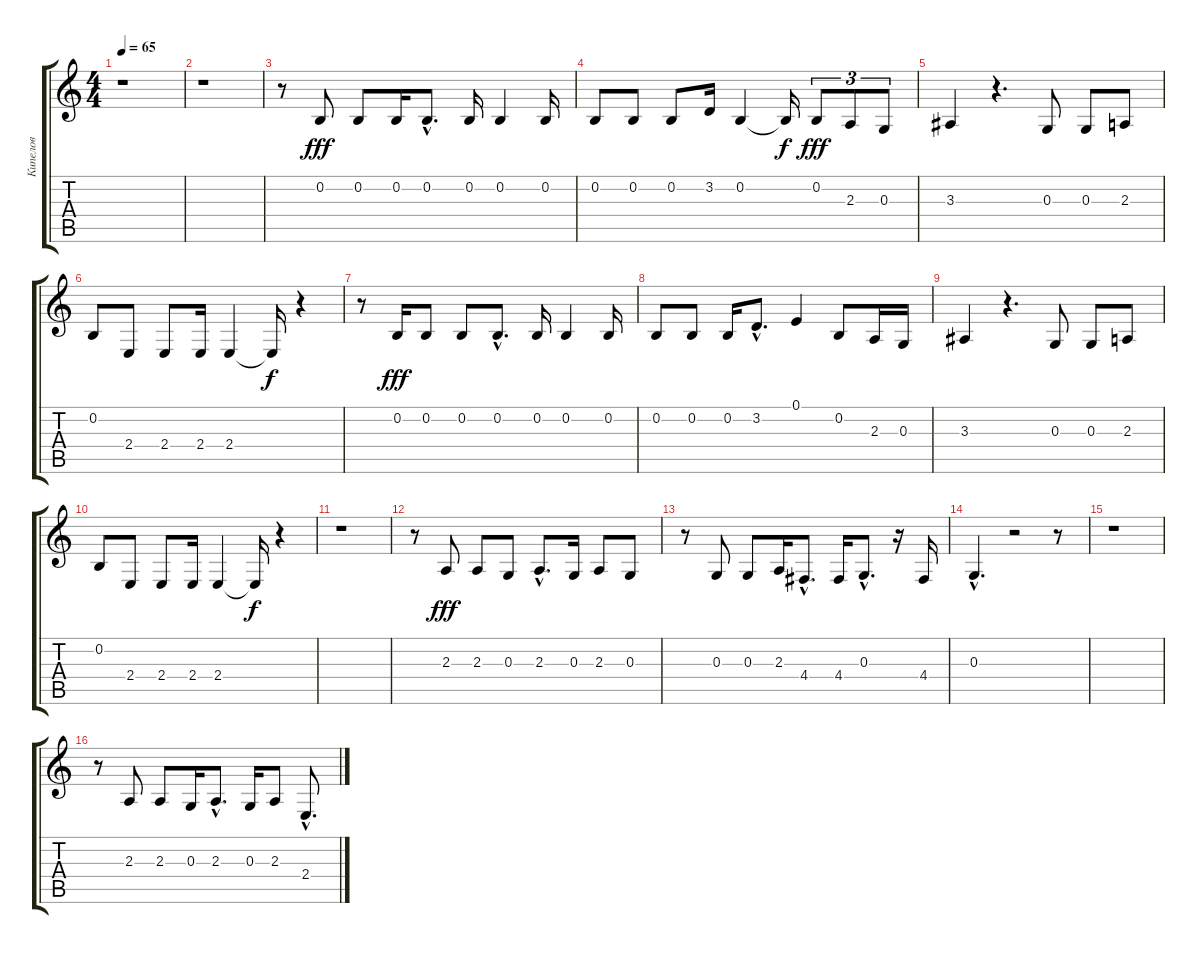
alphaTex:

\track ("Кипелов" "Кипелов") {instrument violin}
\staff {score tabs}
\tuning (E4 B3 G3 D3 A2 E2) {hide}
\ts (4 4)
\tempo 65
\clef g2
\ks c
r.1{dy fff instrument violin} |
r.1 |
r.8 0.2.8 0.2.8 0.2.16 0.2{hac}.8{d} 0.2.16 0.2.4 0.2.16 |
0.2.8 0.2.8 0.2.8 3.2.16 0.2.4 0.2{t}.16{dy f} 0.2.8{tu (3 2) dy fff} 2.3.8{tu (3 2)} 0.3.8{tu (3 2)} |
3.3.4 r.4{d} 0.3.8 0.3.8 2.3.8 |
0.2.8 2.4.8 2.4.8 2.4.16 2.4.4 2.4{t}.16{dy f} r.4 |
r.8 0.2.16{dy fff} 0.2.8 0.2.8 0.2{hac}.8{d} 0.2.16 0.2.4 0.2.16 |
0.2.8 0.2.8 0.2.16 3.2{hac}.8{d} 0.1.4 0.2.8 2.3.16 0.3.16 |
3.3.4 r.4{d} 0.3.8 0.3.8 2.3.8 |
0.2.8 2.4.8 2.4.8 2.4.16 2.4.4 2.4{t}.16{dy f} r.4 |
r.1 |
r.8 2.3.8{dy fff} 2.3.8 0.3.8 2.3{hac}.8{d} 0.3.16 2.3.8 0.3.8 |
r.8 0.3.8 0.3.8 2.3.16 4.4{hac}.8{d} 4.4.16 0.3{hac}.8{d} r.16 4.4.16 |
0.3{hac}.4{d} r.2 r.8 |
r.1 |
r.8 2.3.8 2.3.8 0.3.16 2.3{hac}.8{d} 0.3.16 2.3.8 2.4{hac}.8{d}
